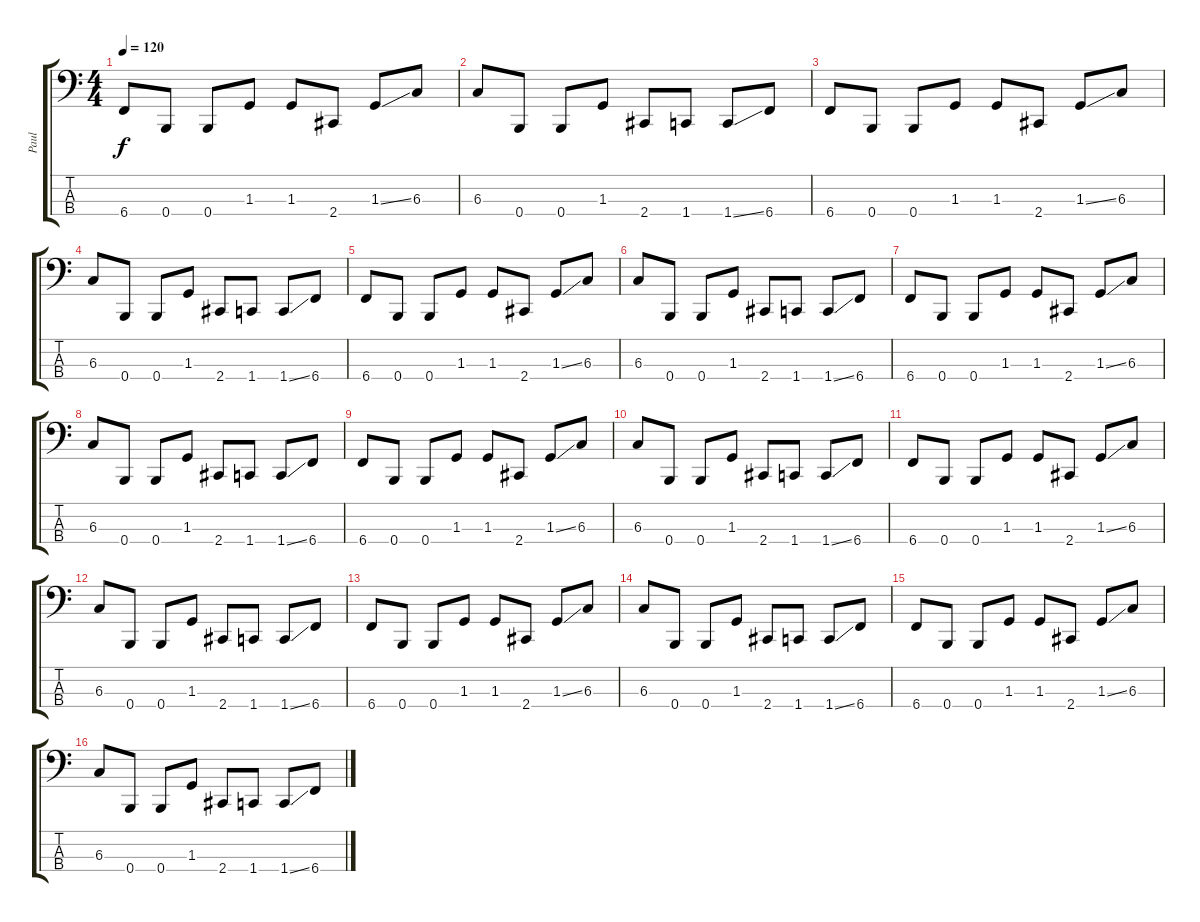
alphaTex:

\track ("Paul" "Paul") {instrument electricbasspick}
\staff {score tabs}
\tuning (E2 B1 Gb1 B0) {hide}
\ts (4 4)
\tempo 120
\clef f4
\ks c
6.4.8{dy f} 0.4.8 0.4.8 1.3.8 1.3.8 2.4.8 1.3{ss}.8 6.3.8 |
6.3.8 0.4.8 0.4.8 1.3.8 2.4.8 1.4.8 1.4{ss}.8 6.4.8 |
6.4.8 0.4.8 0.4.8 1.3.8 1.3.8 2.4.8 1.3{ss}.8 6.3.8 |
6.3.8 0.4.8 0.4.8 1.3.8 2.4.8 1.4.8 1.4{ss}.8 6.4.8 |
6.4.8 0.4.8 0.4.8 1.3.8 1.3.8 2.4.8 1.3{ss}.8 6.3.8 |
6.3.8 0.4.8 0.4.8 1.3.8 2.4.8 1.4.8 1.4{ss}.8 6.4.8 |
6.4.8 0.4.8 0.4.8 1.3.8 1.3.8 2.4.8 1.3{ss}.8 6.3.8 |
6.3.8 0.4.8 0.4.8 1.3.8 2.4.8 1.4.8 1.4{ss}.8 6.4.8 |
6.4.8 0.4.8 0.4.8 1.3.8 1.3.8 2.4.8 1.3{ss}.8 6.3.8 |
6.3.8 0.4.8 0.4.8 1.3.8 2.4.8 1.4.8 1.4{ss}.8 6.4.8 |
6.4.8 0.4.8 0.4.8 1.3.8 1.3.8 2.4.8 1.3{ss}.8 6.3.8 |
6.3.8 0.4.8 0.4.8 1.3.8 2.4.8 1.4.8 1.4{ss}.8 6.4.8 |
6.4.8 0.4.8 0.4.8 1.3.8 1.3.8 2.4.8 1.3{ss}.8 6.3.8 |
6.3.8 0.4.8 0.4.8 1.3.8 2.4.8 1.4.8 1.4{ss}.8 6.4.8 |
6.4.8 0.4.8 0.4.8 1.3.8 1.3.8 2.4.8 1.3{ss}.8 6.3.8 |
6.3.8 0.4.8 0.4.8 1.3.8 2.4.8 1.4.8 1.4{ss}.8 6.4.8
